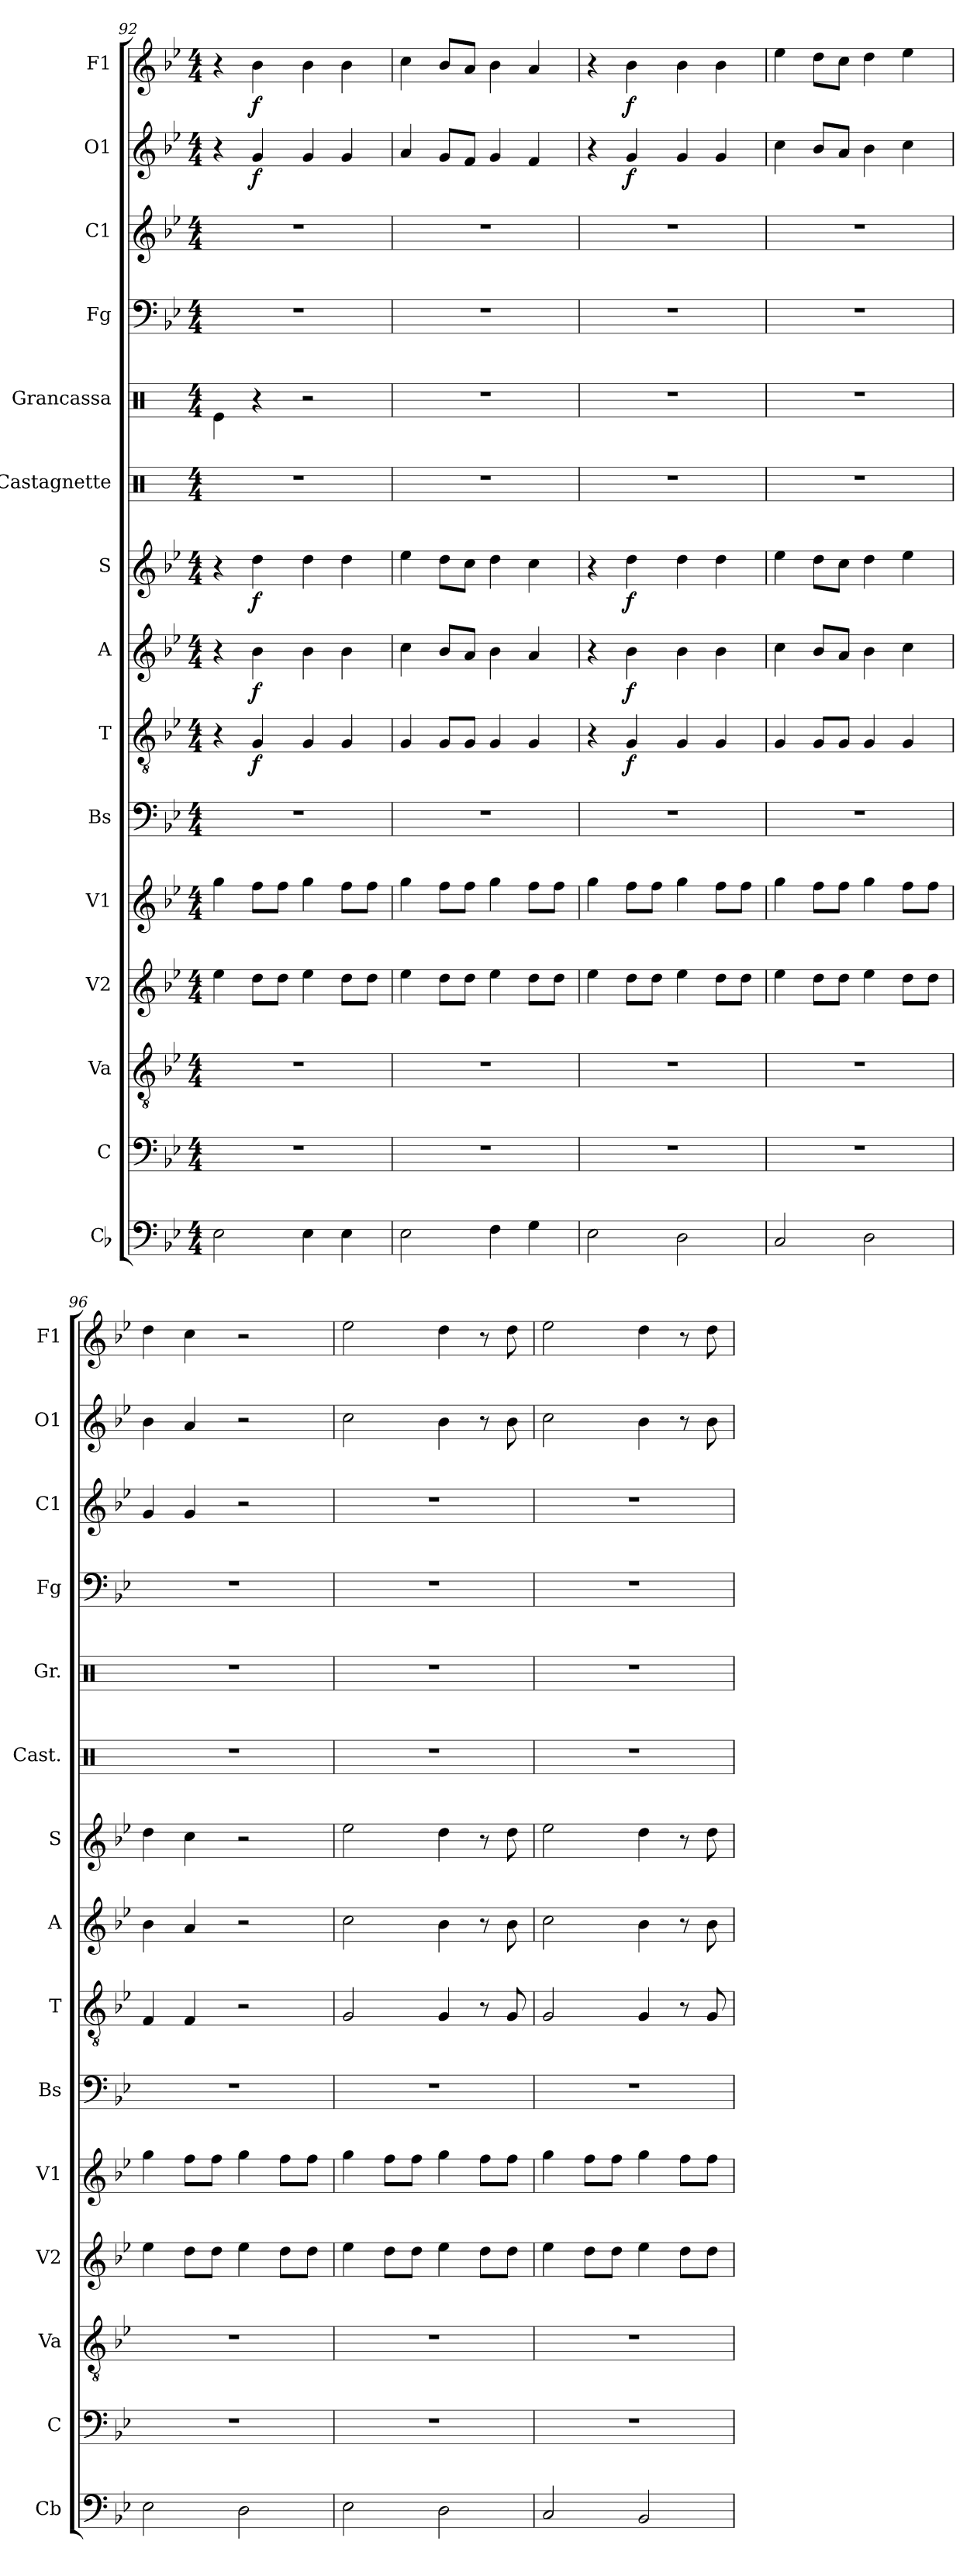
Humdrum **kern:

**kern	**kern	**kern	**kern	**kern	**kern	**kern	**dynam	**kern	**dynam	**kern	**dynam	**kern	**kern	**kern	**kern	**kern	**dynam	**kern	**dynam
*part15	*part14	*part13	*part12	*part11	*part10	*part9	*part9	*part8	*part8	*part7	*part7	*part6	*part5	*part4	*part3	*part2	*part2	*part1	*part1
*staff15	*staff14	*staff13	*staff12	*staff11	*staff10	*staff9	*staff9	*staff8	*staff8	*staff7	*staff7	*staff6	*staff5	*staff4	*staff3	*staff2	*staff2	*staff1	*staff1
*I"Cb	*I"C	*I"Va	*I"V2	*I"V1	*I"Bs	*I"T	*	*I"A	*	*I"S	*	*I"Castagnette	*I"Grancassa	*I"Fg	*I"C1	*I"O1	*	*I"F1	*
*I'Cb	*I'C	*I'Va	*I'V2	*I'V1	*I'Bs	*I'T	*	*I'A	*	*I'S	*	*I'Cast.	*I'Gr.	*I'Fg	*I'C1	*I'O1	*	*I'F1	*
*clefF4	*clefF4	*clefGv2	*clefG2	*clefG2	*clefF4	*clefGv2	*	*clefG2	*	*clefG2	*	*clefX	*clefX	*clefF4	*clefG2	*clefG2	*	*clefG2	*
*ITrd7c12	*	*	*	*	*	*	*	*	*	*	*	*	*	*	*ITrd1c2	*	*	*	*
*k[b-e-]	*k[b-e-]	*k[b-e-]	*k[b-e-]	*k[b-e-]	*k[b-e-]	*k[b-e-]	*	*k[b-e-]	*	*k[b-e-]	*	*k[]	*k[]	*k[b-e-]	*k[b-e-a-d-]	*k[b-e-]	*	*k[b-e-]	*
*M4/4	*M4/4	*M4/4	*M4/4	*M4/4	*M4/4	*M4/4	*	*M4/4	*	*M4/4	*	*M4/4	*M4/4	*M4/4	*M4/4	*M4/4	*	*M4/4	*
=92	=92	=92	=92	=92	=92	=92	=92	=92	=92	=92	=92	=92	=92	=92	=92	=92	=92	=92	=92
2EE-\	1r	1r	4ee-\	4gg\	1r	4r	.	4r	.	4r	.	1r	4Re\	1r	1r	4r	.	4r	.
!	!	!	!	!	!	!	!LO:DY:b	!	!LO:DY:b	!	!LO:DY:b	!	!	!	!	!	!LO:DY:b	!	!LO:DY:b
.	.	.	8dd\L	8ff\L	.	4G/	f	4b-\	f	4dd\	f	.	4r	.	.	4g/	f	4b-\	f
.	.	.	8dd\J	8ff\J	.	.	.	.	.	.	.	.	.	.	.	.	.	.	.
4EE-\	.	.	4ee-\	4gg\	.	4G/	.	4b-\	.	4dd\	.	.	2r	.	.	4g/	.	4b-\	.
4EE-\	.	.	8dd\L	8ff\L	.	4G/	.	4b-\	.	4dd\	.	.	.	.	.	4g/	.	4b-\	.
.	.	.	8dd\J	8ff\J	.	.	.	.	.	.	.	.	.	.	.	.	.	.	.
=93	=93	=93	=93	=93	=93	=93	=93	=93	=93	=93	=93	=93	=93	=93	=93	=93	=93	=93	=93
2EE-\	1r	1r	4ee-\	4gg\	1r	4G/	.	4cc\	.	4ee-\	.	1r	1r	1r	1r	4a/	.	4cc\	.
.	.	.	8dd\L	8ff\L	.	8G/L	.	8b-/L	.	8dd\L	.	.	.	.	.	8g/L	.	8b-/L	.
.	.	.	8dd\J	8ff\J	.	8G/J	.	8a/J	.	8cc\J	.	.	.	.	.	8f/J	.	8a/J	.
4FF\	.	.	4ee-\	4gg\	.	4G/	.	4b-\	.	4dd\	.	.	.	.	.	4g/	.	4b-\	.
4GG\	.	.	8dd\L	8ff\L	.	4G/	.	4a/	.	4cc\	.	.	.	.	.	4f/	.	4a/	.
.	.	.	8dd\J	8ff\J	.	.	.	.	.	.	.	.	.	.	.	.	.	.	.
=94	=94	=94	=94	=94	=94	=94	=94	=94	=94	=94	=94	=94	=94	=94	=94	=94	=94	=94	=94
2EE-\	1r	1r	4ee-\	4gg\	1r	4r	.	4r	.	4r	.	1r	1r	1r	1r	4r	.	4r	.
!	!	!	!	!	!	!	!LO:DY:b	!	!LO:DY:b	!	!LO:DY:b	!	!	!	!	!	!LO:DY:b	!	!LO:DY:b
.	.	.	8dd\L	8ff\L	.	4G/	f	4b-\	f	4dd\	f	.	.	.	.	4g/	f	4b-\	f
.	.	.	8dd\J	8ff\J	.	.	.	.	.	.	.	.	.	.	.	.	.	.	.
2DD\	.	.	4ee-\	4gg\	.	4G/	.	4b-\	.	4dd\	.	.	.	.	.	4g/	.	4b-\	.
.	.	.	8dd\L	8ff\L	.	4G/	.	4b-\	.	4dd\	.	.	.	.	.	4g/	.	4b-\	.
.	.	.	8dd\J	8ff\J	.	.	.	.	.	.	.	.	.	.	.	.	.	.	.
!!LO:PB:g=z
=95	=95	=95	=95	=95	=95	=95	=95	=95	=95	=95	=95	=95	=95	=95	=95	=95	=95	=95	=95
2CC/	1r	1r	4ee-\	4gg\	1r	4G/	.	4cc\	.	4ee-\	.	1r	1r	1r	1r	4cc\	.	4ee-\	.
.	.	.	8dd\L	8ff\L	.	8G/L	.	8b-/L	.	8dd\L	.	.	.	.	.	8b-/L	.	8dd\L	.
.	.	.	8dd\J	8ff\J	.	8G/J	.	8a/J	.	8cc\J	.	.	.	.	.	8a/J	.	8cc\J	.
2DD\	.	.	4ee-\	4gg\	.	4G/	.	4b-\	.	4dd\	.	.	.	.	.	4b-\	.	4dd\	.
.	.	.	8dd\L	8ff\L	.	4G/	.	4cc\	.	4ee-\	.	.	.	.	.	4cc\	.	4ee-\	.
.	.	.	8dd\J	8ff\J	.	.	.	.	.	.	.	.	.	.	.	.	.	.	.
=96	=96	=96	=96	=96	=96	=96	=96	=96	=96	=96	=96	=96	=96	=96	=96	=96	=96	=96	=96
2EE-\	1r	1r	4ee-\	4gg\	1r	4F/	.	4b-\	.	4dd\	.	1r	1r	1r	4f/	4b-\	.	4dd\	.
.	.	.	8dd\L	8ff\L	.	4F/	.	4a/	.	4cc\	.	.	.	.	4f/	4a/	.	4cc\	.
.	.	.	8dd\J	8ff\J	.	.	.	.	.	.	.	.	.	.	.	.	.	.	.
2DD\	.	.	4ee-\	4gg\	.	2r	.	2r	.	2r	.	.	.	.	2r	2r	.	2r	.
.	.	.	8dd\L	8ff\L	.	.	.	.	.	.	.	.	.	.	.	.	.	.	.
.	.	.	8dd\J	8ff\J	.	.	.	.	.	.	.	.	.	.	.	.	.	.	.
=97	=97	=97	=97	=97	=97	=97	=97	=97	=97	=97	=97	=97	=97	=97	=97	=97	=97	=97	=97
2EE-\	1r	1r	4ee-\	4gg\	1r	2G/	.	2cc\	.	2ee-\	.	1r	1r	1r	1r	2cc\	.	2ee-\	.
.	.	.	8dd\L	8ff\L	.	.	.	.	.	.	.	.	.	.	.	.	.	.	.
.	.	.	8dd\J	8ff\J	.	.	.	.	.	.	.	.	.	.	.	.	.	.	.
2DD\	.	.	4ee-\	4gg\	.	4G/	.	4b-\	.	4dd\	.	.	.	.	.	4b-\	.	4dd\	.
.	.	.	8dd\L	8ff\L	.	8r	.	8r	.	8r	.	.	.	.	.	8r	.	8r	.
.	.	.	8dd\J	8ff\J	.	8G/	.	8b-\	.	8dd\	.	.	.	.	.	8b-\	.	8dd\	.
=98	=98	=98	=98	=98	=98	=98	=98	=98	=98	=98	=98	=98	=98	=98	=98	=98	=98	=98	=98
2CC/	1r	1r	4ee-\	4gg\	1r	2G/	.	2cc\	.	2ee-\	.	1r	1r	1r	1r	2cc\	.	2ee-\	.
.	.	.	8dd\L	8ff\L	.	.	.	.	.	.	.	.	.	.	.	.	.	.	.
.	.	.	8dd\J	8ff\J	.	.	.	.	.	.	.	.	.	.	.	.	.	.	.
2BBB-/	.	.	4ee-\	4gg\	.	4G/	.	4b-\	.	4dd\	.	.	.	.	.	4b-\	.	4dd\	.
.	.	.	8dd\L	8ff\L	.	8r	.	8r	.	8r	.	.	.	.	.	8r	.	8r	.
.	.	.	8dd\J	8ff\J	.	8G/	.	8b-\	.	8dd\	.	.	.	.	.	8b-\	.	8dd\	.
=	=	=	=	=	=	=	=	=	=	=	=	=	=	=	=	=	=	=	=
*-	*-	*-	*-	*-	*-	*-	*-	*-	*-	*-	*-	*-	*-	*-	*-	*-	*-	*-	*-
